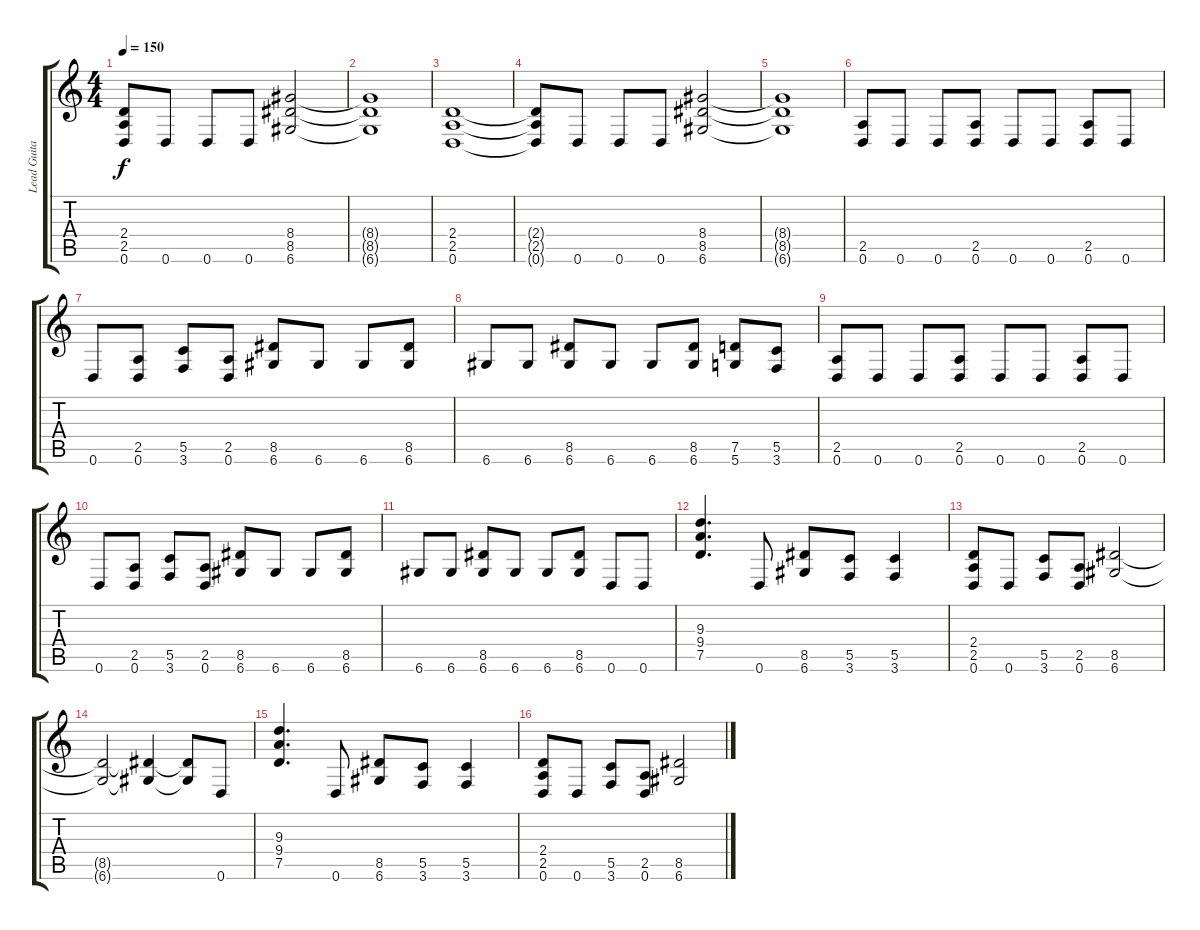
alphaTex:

\track ("Lead Guitar" "Lead Guita") {instrument distortionguitar}
\staff {score tabs}
\tuning (D4 A3 F3 C3 G2 D2) {hide}
\ts (4 4)
\tempo 150
\clef g2
\ks c
(2.4{t} 2.5{t} 0.6{t}).8{dy f} 0.6.8 0.6.8 0.6.8 (8.4 8.5 6.6).2 |
(8.4{t} 8.5{t} 6.6{t}).1 |
(2.4 2.5 0.6).1 |
(2.4{t} 2.5{t} 0.6{t}).8 0.6.8 0.6.8 0.6.8 (8.4 8.5 6.6).2 |
(8.4{t} 8.5{t} 6.6{t}).1 |
(2.5 0.6).8 0.6.8 0.6.8 (2.5 0.6).8 0.6.8 0.6.8 (2.5 0.6).8 0.6.8 |
0.6.8 (2.5 0.6).8 (5.5 3.6).8 (2.5 0.6).8 (8.5 6.6).8 6.6.8 6.6.8 (8.5 6.6).8 |
6.6.8 6.6.8 (8.5 6.6).8 6.6.8 6.6.8 (8.5 6.6).8 (7.5 5.6).8 (5.5 3.6).8 |
(2.5 0.6).8 0.6.8 0.6.8 (2.5 0.6).8 0.6.8 0.6.8 (2.5 0.6).8 0.6.8 |
0.6.8 (2.5 0.6).8 (5.5 3.6).8 (2.5 0.6).8 (8.5 6.6).8 6.6.8 6.6.8 (8.5 6.6).8 |
6.6.8 6.6.8 (8.5 6.6).8 6.6.8 6.6.8 (8.5 6.6).8 0.6.8 0.6.8 |
(9.3 9.4 7.5).4{d} 0.6.8 (8.5 6.6).8 (5.5 3.6).8 (5.5 3.6).4 |
(2.4 2.5 0.6).8 0.6.8 (5.5 3.6).8 (2.5 0.6).8 (8.5 6.6).2 |
(8.5{t} 6.6{t}).2 (8.5{t} 6.6{t}).4 (8.5{t} 6.6{t}).8 0.6.8 |
(9.3 9.4 7.5).4{d} 0.6.8 (8.5 6.6).8 (5.5 3.6).8 (5.5 3.6).4 |
(2.4 2.5 0.6).8 0.6.8 (5.5 3.6).8 (2.5 0.6).8 (8.5 6.6).2
